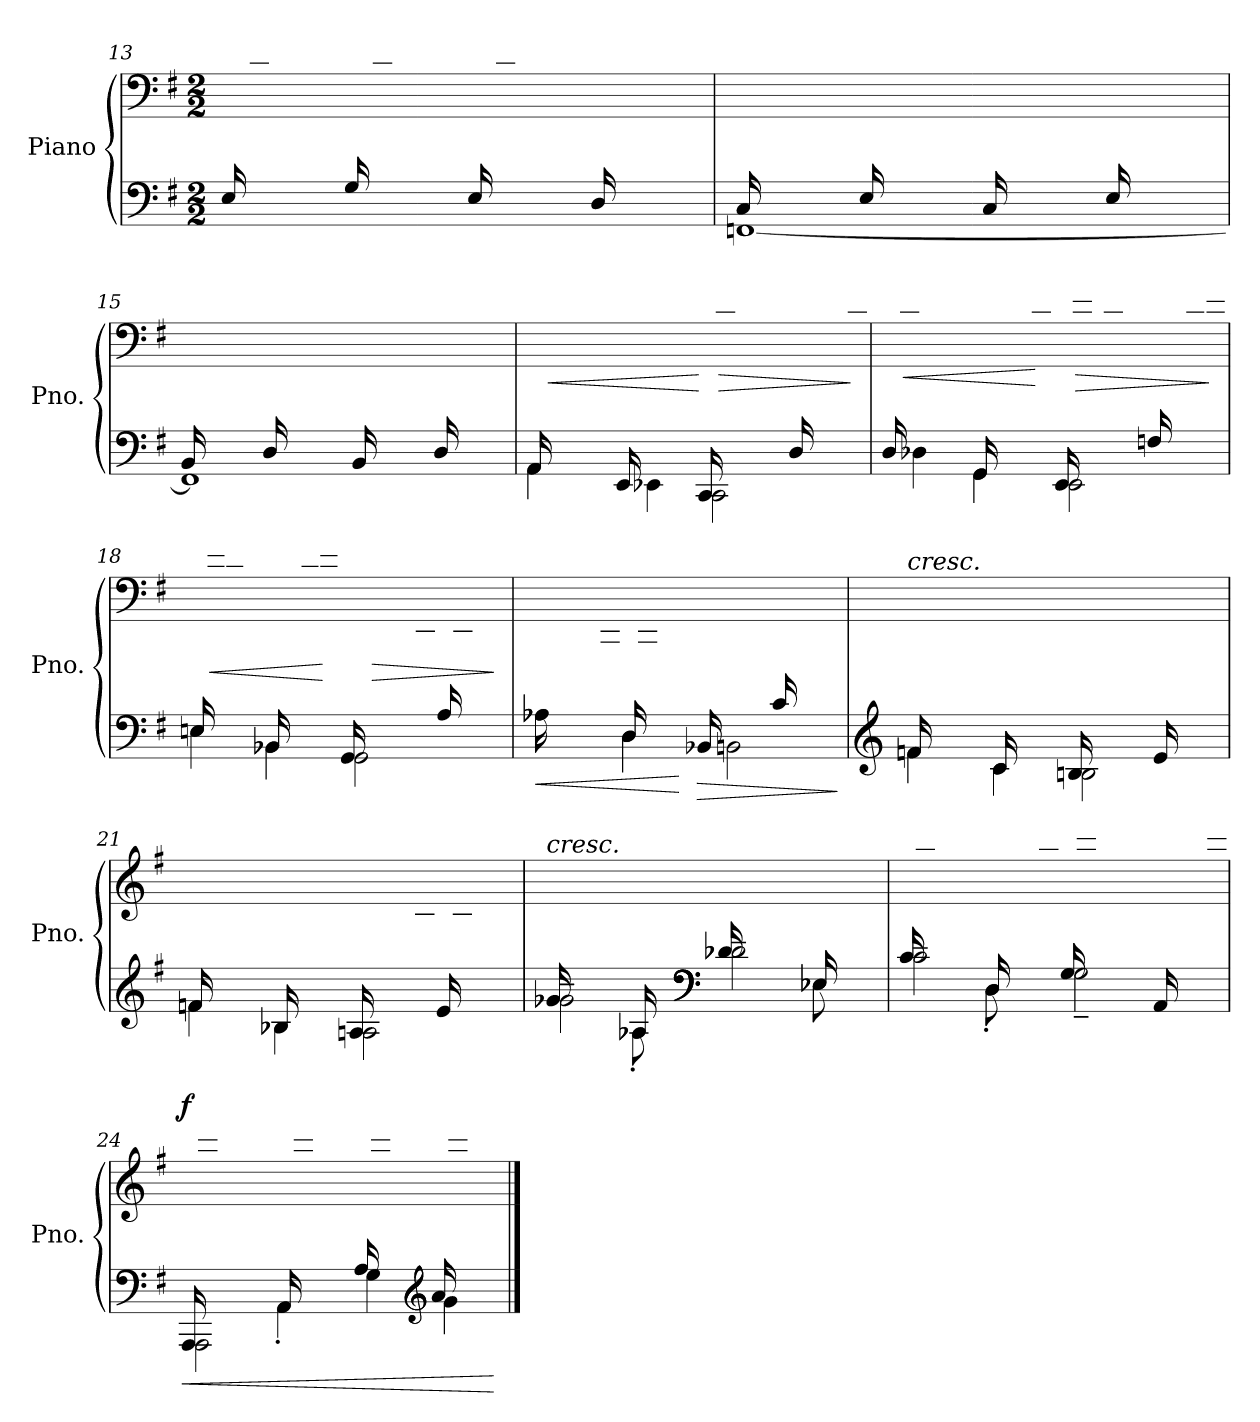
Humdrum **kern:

**kern	**kern	**dynam
*part1	*part1	*part1
*staff2	*staff1	*staff1/2
*I"Piano	*	*
*I'Pno.	*	*
!!LO:PB:g=z
*clefF4	*clefF4	*
*k[f#]	*k[f#]	*
*M2/2	*M2/2	*
=13	=13	=13
*	*^	*
16E/LL	1ryy	16ryy	.
8.ryy	.	16c\	.
.	.	16A\	.
.	.	16E\JJ	.
16G/LL	.	16ryy	.
8.ryy	.	16d\	.
.	.	16B\	.
.	.	16Fn\JJ	.
16E/LL	.	16ryy	.
8.ryy	.	16c\	.
.	.	16A\	.
.	.	16E\JJ	.
16D/LL	.	16ryy	.
8.ryy	.	16B\	.
.	.	16G\	.
.	.	16D\JJ	.
=14	=14	=14	=14
*^	*	*	*
16C/LL	[1FFn	1ryy	16ryy	.
8.ryy	.	.	16A\	.
.	.	.	16Fn\	.
.	.	.	16C\JJ	.
16E/LL	.	.	16ryy	.
8.ryy	.	.	16B\	.
.	.	.	16G\	.
.	.	.	16D\JJ	.
16C/LL	.	.	16ryy	.
8.ryy	.	.	16A\	.
.	.	.	16F\	.
.	.	.	16C\JJ	.
16E/LL	.	.	16ryy	.
8.ryy	.	.	16B\	.
.	.	.	16G\	.
.	.	.	16D\JJ	.
!!LO:LB:g=z	!!
=15	=15	=15	=15	=15
16BB/LL	1FF]	1ryy	16ryy	.
8.ryy	.	.	16G\	.
.	.	.	16E\	.
.	.	.	16BB\JJ	.
16D/LL	.	.	16ryy	.
8.ryy	.	.	16A\	.
.	.	.	16Fn\	.
.	.	.	16C\JJ	.
16BB/LL	.	.	16ryy	.
8.ryy	.	.	16G\	.
.	.	.	16E\	.
.	.	.	16BB\JJ	.
16D/LL	.	.	16ryy	.
8.ryy	.	.	16A\	.
.	.	.	16F\	.
.	.	.	16C\JJ	.
=16	=16	=16	=16	=16
16AA/LL	4AA\	1ryy	16ryy	.
!	!	!	!	!LO:HP:b
8.ryy	.	.	16A\	<
.	.	.	16Fn\	.
.	.	.	16AA\JJ	.
16EE/LL	4EE-X\	.	16ryy	.
8.ryy	.	.	16AA\	.
.	.	.	16F\	.
.	.	.	16A\JJ	.
16CC/LL	2CC\	.	16ryy	[
!	!	!	!	!LO:HP:b
8.ryy	.	.	16d\	>
.	.	.	16B-X\	.
.	.	.	16En\JJ	.
16D/LL	.	.	16ryy	.
8.ryy	.	.	16E\	.
.	.	.	16B-\	.
.	.	.	16d\JJ	]
*	*	*v	*v	*
!!LO:LB:g=z
=17	=17	=17	=17
16D/LL	4D-X\	16ryy	.
!	!	!	!LO:HP:b
8.ryy	.	16d\	<
.	.	16A\	.
.	.	16D-X\JJ	.
16GG/LL	4GG\	16ryy	.
8.ryy	.	16D-\	.
.	.	16A\	.
.	.	16d\JJ	[
16EE/LL	2EE\	16ryy	.
!	!	!	!LO:HP:b
8.ryy	.	16fn\	>
.	.	16d-X\	.
.	.	16G\JJ	.
16Fn/LL	.	16ryy	.
8.ryy	.	16G\	.
.	.	16d-\	.
.	.	16f\JJ	]
=18	=18	=18	=18
16E/LL	4En\	16ryy	.
!	!	!	!LO:HP:b
8.ryy	.	16e\	<
.	.	16c\	.
.	.	16E\JJ	.
16BB-X/LL	4BB-X\	16ryy	.
8.ryy	.	16E\	.
.	.	16c\	.
.	.	16e\JJ	[
16GG/LL	2GG\	16ryy	.
*	*	*clefG2	*
!	!	!	!LO:HP:b
8.ryy	.	16a\	>
.	.	16fn\	.
.	.	16Bn\JJ	.
16A/LL	.	16ryy	.
8.ryy	.	16B\	.
.	.	16f\	.
.	.	16a\JJ	]
!!LO:LB:g=z
=19	=19	=19	=19
!	!	!	!LO:HP:b=2
16A-X\LL	4A-X\	16ryy	<
8.ryy	.	16a-X\	.
.	.	16e\	.
.	.	16A-X\JJ	.
16D/LL	4D\	16ryy	.
8.ryy	.	16A-\	.
.	.	16e\	.
.	.	16a-\JJ	[
!	!	!	!LO:HP:b=2
16BB-X/LL	2BB\	16ryy	>
8.ryy	.	16cc\	.
.	.	16a-\	.
.	.	16d\JJ	.
16c/LL	.	16ryy	.
8.ryy	.	16d\	.
.	.	16a-\	.
.	.	16cc\JJ	.
*v	*v	*	*
.	.	]
=20	=20	=20
*clefG2	*	*
*^	*	*
!	!	!LO:TX:a:i:t=cresc.	!
16fn/LL	4fn\	16ryy	.
8.ryy	.	16b-X\	.
.	.	16a-X\	.
.	.	16d\JJ	.
16c/LL	4c\	16ryy	.
8.ryy	.	16d\	.
.	.	16a-\	.
.	.	16b-\JJ	.
16Bn/LL	2B\	16ryy	.
8.ryy	.	16bn\	.
.	.	16a-X\	.
.	.	16d\JJ	.
16e/LL	.	16ryy	.
8.ryy	.	16d\	.
.	.	16a-\	.
.	.	16b\JJ	.
!!LO:LB:g=z
=21	=21	=21	=21
16fn/LL	4fn\	16ryy	.
8.ryy	.	16cc\	.
.	.	16a-X\	.
.	.	16d\JJ	.
16B-X/LL	4B-X\	16ryy	.
8.ryy	.	16d\	.
.	.	16a-\	.
.	.	16cc\JJ	.
16An/LL	2A\	16ryy	.
8.ryy	.	16bn\ 16cc#X\	.
.	.	16g\	.
.	.	16c#X\JJ	.
16e/LL	.	16ryy	.
8.ryy	.	16c#\	.
.	.	16g\	.
.	.	16b\ 16cc#\JJ	.
=22	=22	=22	=22
*	*^	*	*
!	!	!	!LO:TX:a:i:t=cresc.	!
16g-X/LL	4ryy	2g-X~\	16ryy	.
8.ryy	.	.	16cc\ 16ee\	.
.	.	.	16a-X\	.
.	.	.	16e\JJ	.
16A-X/LL	8A-X'\	.	16ryy	.
8.ryy	.	.	16e\	.
.	8ryy	.	16a-\	.
.	.	.	16cc\ 16ee\JJ	.
*clefF4	*	*	*	*
16d-X/LL	4ryy	2d-X~\	16ryy	.
8.ryy	.	.	16ee-X\ 16gg\	.
.	.	.	16bni\	.
.	.	.	16g-\JJ	.
16E-X/LL	8E-X\	.	16ryy	.
8.ryy	.	.	16g-X\	.
.	8ryy	.	16b\	.
.	.	.	16ee-\ 16gg\JJ	.
!!LO:LB:g=z
=23	=23	=23	=23	=23
16c/LL	4ryy	2c~\	16ryy	.
8.ryy	.	.	16ff#i\ 16bb-X\	.
.	.	.	16dd\	.
.	.	.	16b-X\JJ	.
16D/LL	8D'\	.	16ryy	.
8.ryy	.	.	16b-\	.
.	8ryy	.	16dd\	.
.	.	.	16ff#\ 16bb-\JJ	.
16G/LL	2G~\	2ryy	16ryy	.
8.ryy	.	.	16aa\ 16ccc#X\	.
.	.	.	16ffn\	.
.	.	.	16cc#X\JJ	.
16AA/LL	.	.	16ryy	.
8.ryy	.	.	16cc#\	.
.	.	.	16ff\	.
.	.	.	16aa\ 16ccc#\JJ	.
=24	=24	=24	=24	=24
!	!	!	!	!LO:HP:b=2
!	!	!	!	!LO:DY:n=1:a
16AAA/LL	4ryy	2AAA\	16ryy	< f
8.ryy	.	.	16aa\ 16ccc#X\	.
.	.	.	16ffn\	.
.	.	.	16cc#X\JJ	.
16AA/LL	4AA'\	.	16ryy	.
8.ryy	.	.	16aa\ 16cccn\	.
.	.	.	16ff\	.
.	.	.	16cc#\JJ	.
16A/LL	4G\	2ryy	16ryy	.
8.ryy	.	.	16aa\ 16ccc\	.
.	.	.	16ff\	.
.	.	.	16cc#\JJ	.
*clefG2	*	*	*	*
16a/LL	4g\	.	16ryy	.
8.ryy	.	.	16aa\ 16ccc\	.
.	.	.	16ff\	.
.	.	.	16cc#\JJ	.
*v	*v	*v	*	*
.	.	[
==	==	==
*-	*-	*-
